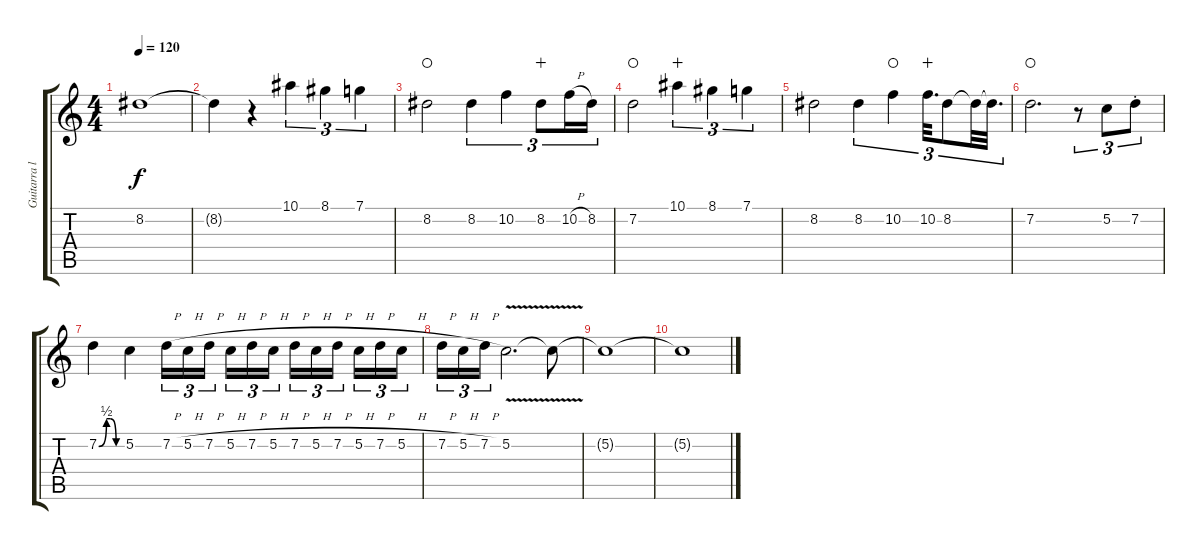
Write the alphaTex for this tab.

\track ("Guitarra lider" "Guitarra l") {instrument overdrivenguitar}
\staff {score tabs}
\tuning (C4 G3 Eb3 Bb2 F2 C2) {hide}
\ts (4 4)
\tempo 120
\clef g2
\ks c
8.2.1{dy f} |
8.2{t}.4 r.4 10.1.4{tu (3 2)} 8.1.4{tu (3 2)} 7.1.4{tu (3 2)} |
8.2.2{waho} 8.2.4{tu (3 2)} 10.2.4{tu (3 2)} 8.2.8{tu (3 2) wahc} 10.2{h}.16{tu (3 2)} 8.2.16{tu (3 2)} |
7.2.2{waho} 10.1.4{tu (3 2) wahc} 8.1.4{tu (3 2)} 7.1.4{tu (3 2)} |
8.2.2 8.2.4{tu (3 2)} 10.2.4{tu (3 2) waho} 10.2.32{d tu (3 2) wahc} 8.2.8{tu (3 2)} 8.2{t}.32{tu (3 2)} 8.2{t}.32{d tu (3 2)} |
7.2.2{d waho} r.8{tu (3 2)} 5.2.8{tu (3 2)} 7.2{st}.8{tu (3 2)} |
7.2{be (custom 0 0 20 2 30 2 45 0 60 0)}.4 5.2.4 7.2{h}.16{tu (3 2)} 5.2{h}.16{tu (3 2)} 7.2{h}.16{tu (3 2) beam splitsecondary} 5.2{h}.16{tu (3 2)} 7.2{h}.16{tu (3 2)} 5.2{h}.16{tu (3 2)} 7.2{h}.16{tu (3 2)} 5.2{h}.16{tu (3 2)} 7.2{h}.16{tu (3 2) beam splitsecondary} 5.2{h}.16{tu (3 2)} 7.2{h}.16{tu (3 2)} 5.2{h}.16{tu (3 2)} |
7.2{h}.16{tu (3 2)} 5.2{h}.16{tu (3 2)} 7.2{h}.16{tu (3 2)} 5.2{v}.2{d volume 2} 5.2{t}.8 |
5.2{t}.1 |
5.2{t}.1
